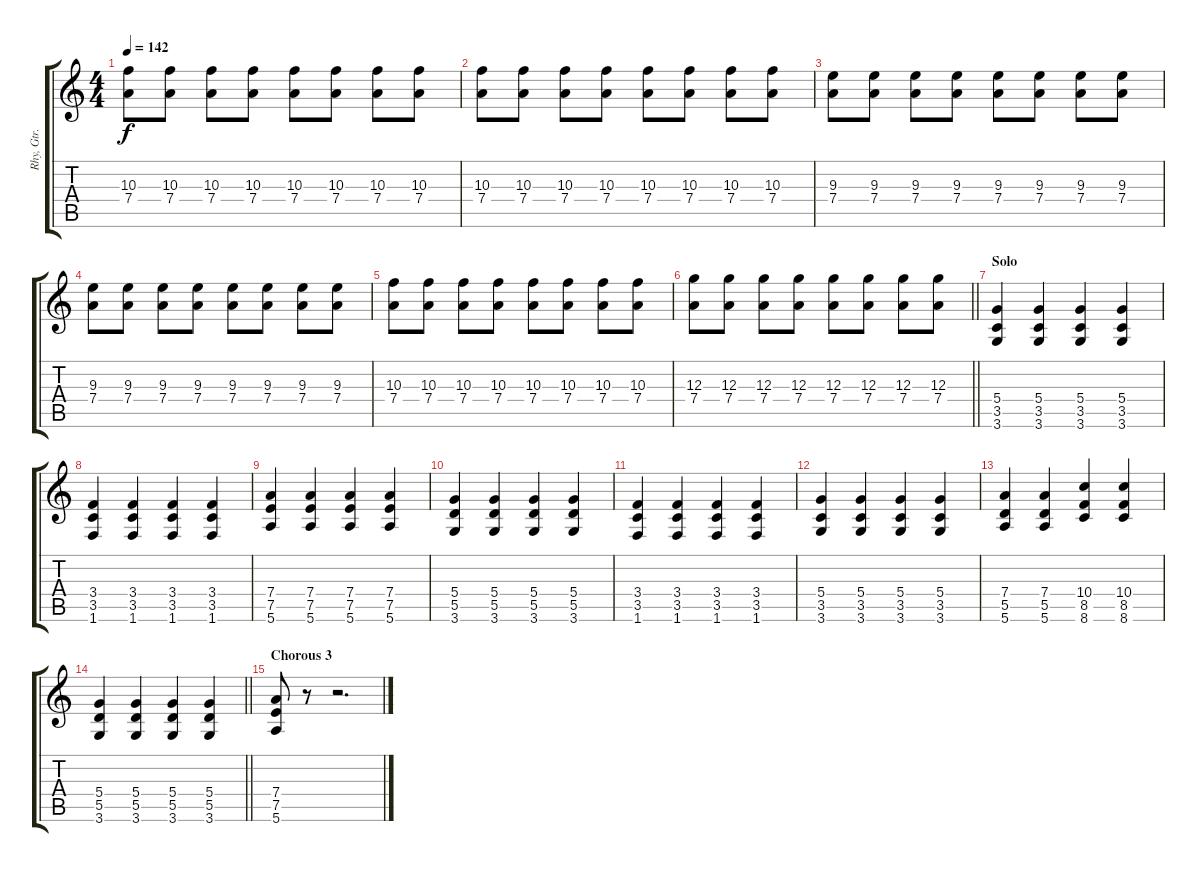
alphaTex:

\track ("Rhy, Gtr. 2" "Rhy, Gtr. ") {instrument distortionguitar}
\staff {score tabs}
\tuning (E4 B3 G3 D3 A2 E2) {hide}
\ts (4 4)
\tempo 142
\clef g2
\ks c
(10.3 7.4).8{dy f} (10.3 7.4).8 (10.3 7.4).8 (10.3 7.4).8 (10.3 7.4).8 (10.3 7.4).8 (10.3 7.4).8 (10.3 7.4).8 |
(10.3 7.4).8 (10.3 7.4).8 (10.3 7.4).8 (10.3 7.4).8 (10.3 7.4).8 (10.3 7.4).8 (10.3 7.4).8 (10.3 7.4).8 |
(9.3 7.4).8 (9.3 7.4).8 (9.3 7.4).8 (9.3 7.4).8 (9.3 7.4).8 (9.3 7.4).8 (9.3 7.4).8 (9.3 7.4).8 |
(9.3 7.4).8 (9.3 7.4).8 (9.3 7.4).8 (9.3 7.4).8 (9.3 7.4).8 (9.3 7.4).8 (9.3 7.4).8 (9.3 7.4).8 |
(10.3 7.4).8 (10.3 7.4).8 (10.3 7.4).8 (10.3 7.4).8 (10.3 7.4).8 (10.3 7.4).8 (10.3 7.4).8 (10.3 7.4).8 |
\barLineRight lightlight
(12.3 7.4).8 (12.3 7.4).8 (12.3 7.4).8 (12.3 7.4).8 (12.3 7.4).8 (12.3 7.4).8 (12.3 7.4).8 (12.3 7.4).8 |
\section ("" "Solo")
(5.4 3.5 3.6).4{volume 5} (5.4 3.5 3.6).4 (5.4 3.5 3.6).4 (5.4 3.5 3.6).4 |
(3.4 3.5 1.6).4 (3.4 3.5 1.6).4 (3.4 3.5 1.6).4 (3.4 3.5 1.6).4 |
(7.4 7.5 5.6).4 (7.4 7.5 5.6).4 (7.4 7.5 5.6).4 (7.4 7.5 5.6).4 |
(5.4 5.5 3.6).4 (5.4 5.5 3.6).4 (5.4 5.5 3.6).4 (5.4 5.5 3.6).4 |
(3.4 3.5 1.6).4 (3.4 3.5 1.6).4 (3.4 3.5 1.6).4 (3.4 3.5 1.6).4 |
(5.4 3.5 3.6).4 (5.4 3.5 3.6).4 (5.4 3.5 3.6).4 (5.4 3.5 3.6).4 |
(7.4 5.5 5.6).4 (7.4 5.5 5.6).4 (10.4 8.5 8.6).4 (10.4 8.5 8.6).4 |
\barLineRight lightlight
(5.4 5.5 3.6).4 (5.4 5.5 3.6).4 (5.4 5.5 3.6).4 (5.4 5.5 3.6).4 |
\section ("" "Chorous 3")
(7.4 7.5 5.6).8{volume 6} r.8 r.2{d}
